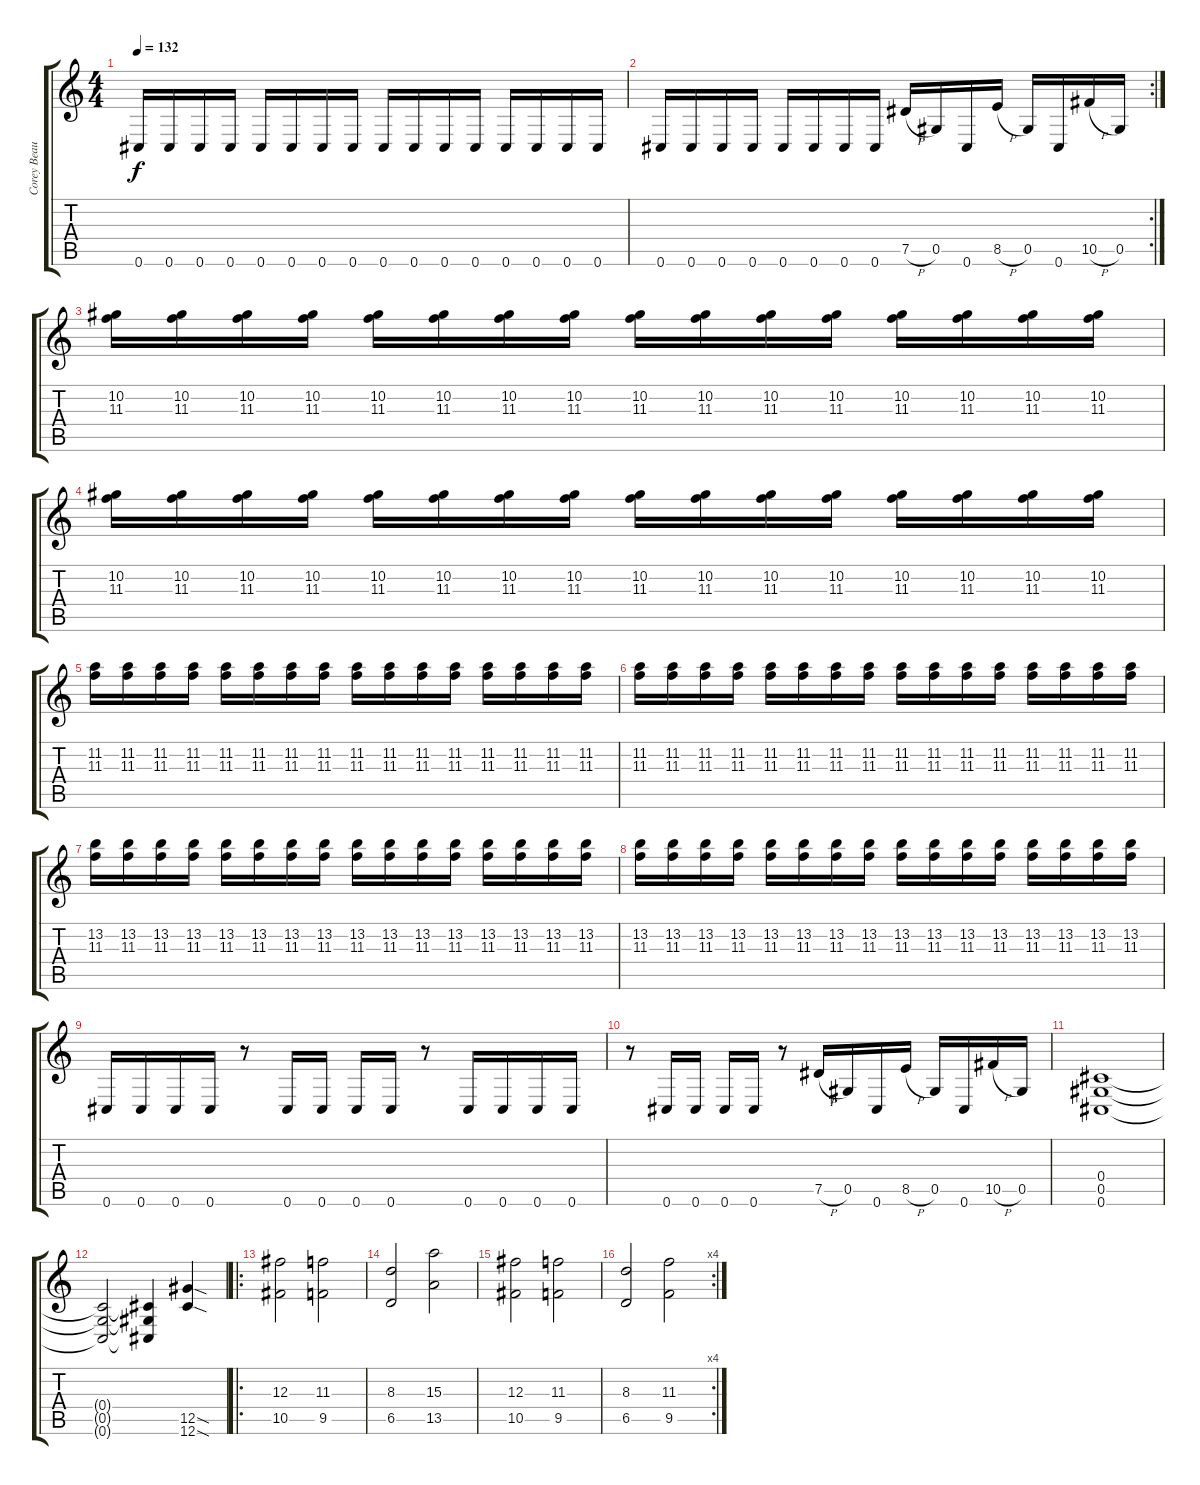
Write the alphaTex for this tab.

\track ("Corey Beaulieu" "Corey Beau") {instrument overdrivenguitar}
\staff {score tabs}
\tuning (Eb4 Bb3 Gb3 Db3 Ab2 Db2) {hide}
\ts (4 4)
\tempo 132
\clef g2
\ks c
0.6.16{dy f} 0.6.16 0.6.16 0.6.16 0.6.16 0.6.16 0.6.16 0.6.16 0.6.16 0.6.16 0.6.16 0.6.16 0.6.16 0.6.16 0.6.16 0.6.16 |
\rc 2
0.6.16 0.6.16 0.6.16 0.6.16 0.6.16 0.6.16 0.6.16 0.6.16 7.5{h}.16 0.5.16 0.6.16 8.5{h}.16 0.5.16 0.6.16 10.5{h}.16 0.5.16 |
(10.2 11.3).16 (10.2 11.3).16 (10.2 11.3).16 (10.2 11.3).16 (10.2 11.3).16 (10.2 11.3).16 (10.2 11.3).16 (10.2 11.3).16 (10.2 11.3).16 (10.2 11.3).16 (10.2 11.3).16 (10.2 11.3).16 (10.2 11.3).16 (10.2 11.3).16 (10.2 11.3).16 (10.2 11.3).16 |
(10.2 11.3).16 (10.2 11.3).16 (10.2 11.3).16 (10.2 11.3).16 (10.2 11.3).16 (10.2 11.3).16 (10.2 11.3).16 (10.2 11.3).16 (10.2 11.3).16 (10.2 11.3).16 (10.2 11.3).16 (10.2 11.3).16 (10.2 11.3).16 (10.2 11.3).16 (10.2 11.3).16 (10.2 11.3).16 |
(11.2 11.3).16 (11.2 11.3).16 (11.2 11.3).16 (11.2 11.3).16 (11.2 11.3).16 (11.2 11.3).16 (11.2 11.3).16 (11.2 11.3).16 (11.2 11.3).16 (11.2 11.3).16 (11.2 11.3).16 (11.2 11.3).16 (11.2 11.3).16 (11.2 11.3).16 (11.2 11.3).16 (11.2 11.3).16 |
(11.2 11.3).16 (11.2 11.3).16 (11.2 11.3).16 (11.2 11.3).16 (11.2 11.3).16 (11.2 11.3).16 (11.2 11.3).16 (11.2 11.3).16 (11.2 11.3).16 (11.2 11.3).16 (11.2 11.3).16 (11.2 11.3).16 (11.2 11.3).16 (11.2 11.3).16 (11.2 11.3).16 (11.2 11.3).16 |
(13.2 11.3).16 (13.2 11.3).16 (13.2 11.3).16 (13.2 11.3).16 (13.2 11.3).16 (13.2 11.3).16 (13.2 11.3).16 (13.2 11.3).16 (13.2 11.3).16 (13.2 11.3).16 (13.2 11.3).16 (13.2 11.3).16 (13.2 11.3).16 (13.2 11.3).16 (13.2 11.3).16 (13.2 11.3).16 |
(13.2 11.3).16 (13.2 11.3).16 (13.2 11.3).16 (13.2 11.3).16 (13.2 11.3).16 (13.2 11.3).16 (13.2 11.3).16 (13.2 11.3).16 (13.2 11.3).16 (13.2 11.3).16 (13.2 11.3).16 (13.2 11.3).16 (13.2 11.3).16 (13.2 11.3).16 (13.2 11.3).16 (13.2 11.3).16 |
0.6.16 0.6.16 0.6.16 0.6.16 r.8 0.6.16 0.6.16 0.6.16 0.6.16 r.8 0.6.16 0.6.16 0.6.16 0.6.16 |
r.8 0.6.16 0.6.16 0.6.16 0.6.16 r.8 7.5{h}.16 0.5.16 0.6.16 8.5{h}.16 0.5.16 0.6.16 10.5{h}.16 0.5.16 |
(0.4 0.5 0.6).1 |
(0.4{t} 0.5{t} 0.6{t}).2 (0.4{t} 0.5{t} 0.6{t}).4 (12.5{sod} 12.6{sod}).4 |
\ro
(12.3 10.5).2 (11.3 9.5).2 |
(8.3 6.5).2 (15.3 13.5).2 |
(12.3 10.5).2 (11.3 9.5).2 |
\rc 4
(8.3 6.5).2 (11.3 9.5).2
